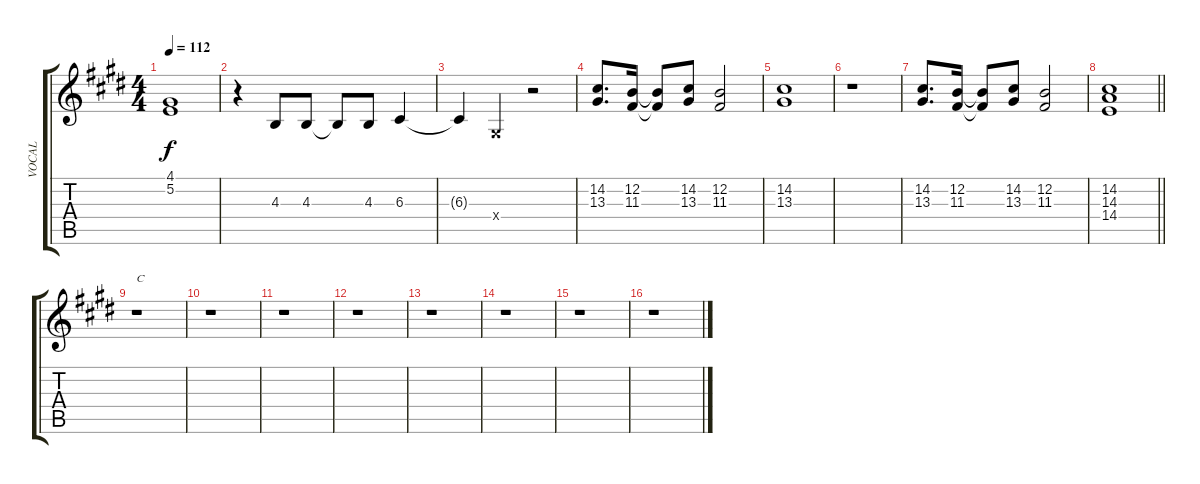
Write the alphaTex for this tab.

\track ("VOCAL " "VOCAL ") {instrument stringensemble1}
\staff {score tabs}
\tuning (E4 B3 G3 D3 A2 E2) {hide}
\ts (4 4)
\tempo 112
\clef g2
\ks c#minor
(4.1 5.2).1{dy f} |
r.4 4.3.8 4.3.8 4.3{t}.8 4.3.8 6.3.4 |
6.3{t}.4 6.4{x}.4 r.2 |
(14.2 13.3).8{d} (12.2 11.3).16 (12.2{t} 11.3{t}).8 (14.2 13.3).8 (12.2 11.3).2 |
(14.2 13.3).1 |
r.1 |
(14.2 13.3).8{d} (12.2 11.3).16 (12.2{t} 11.3{t}).8 (14.2 13.3).8 (12.2 11.3).2 |
\barLineRight lightlight
(14.2 14.3 14.4).1 |
r.1{txt "C"} |
r.1 |
r.1 |
r.1 |
r.1 |
r.1 |
r.1 |
r.1
